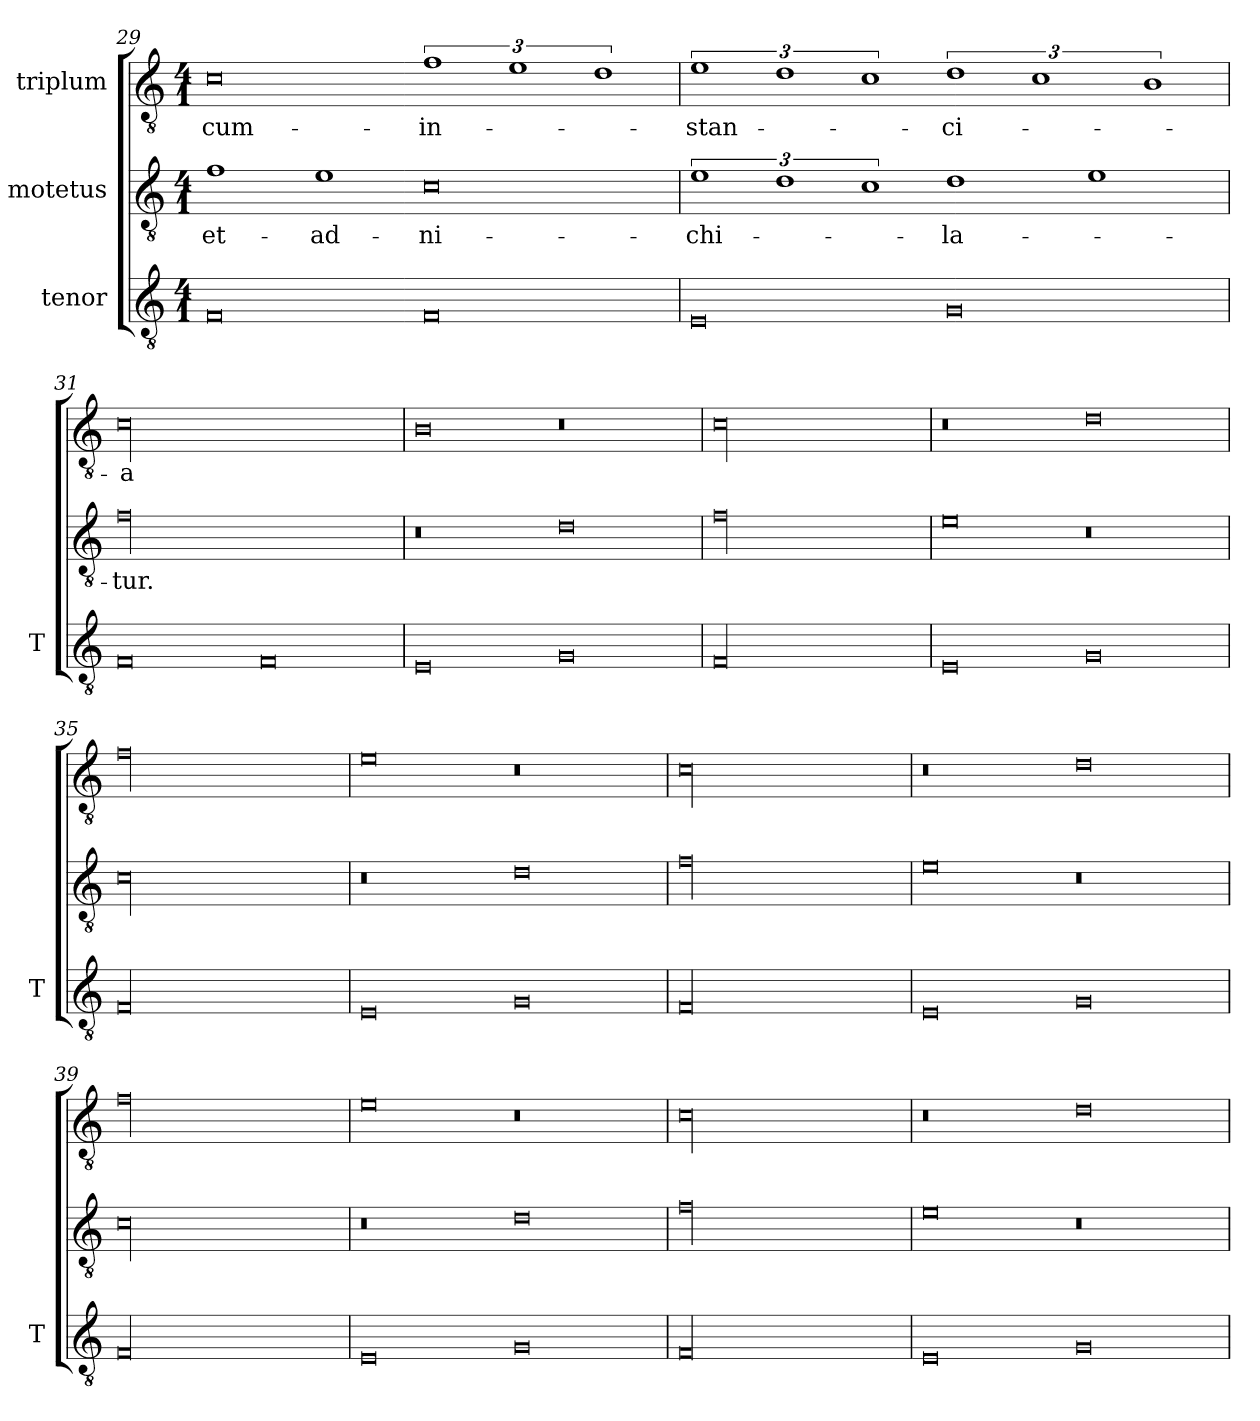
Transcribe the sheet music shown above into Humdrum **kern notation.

**kern	**kern	**text	**kern	**text
*part3	*part2	*part2	*part1	*part1
*staff3	*staff2	*staff2	*staff1	*staff1
*I"tenor	*I"motetus	*	*I"triplum	*
*I'T	*	*	*	*
*clefGv2	*clefGv2	*	*clefGv2	*
*k[]	*k[]	*	*k[]	*
*C:	*C:	*	*C:	*
*M4/1	*M4/1	*	*M4/1	*
=29	=29	=29	=29	=29
0F/	1f\	et-	0c\	cum-
.	1e\	ad-	.	.
0F/	0c\	-ni-	3%2f\	in-
.	.	.	3%2e\	.
.	.	.	3%2d\	.
=30	=30	=30	=30	=30
0E/	3%2e\	-chi-	3%2e\	-stan-
.	3%2d\	.	3%2d\	.
.	3%2c\	.	3%2c\	.
0G/	1d\	-la-	3%2d\	-ci-
.	.	.	3%2c\	.
.	1e\	.	.	.
.	.	.	3%2B\	.
=31	=31	=31	=31	=31
0F/	00f\	-tur.	00c\	-a
0F/	.	.	.	.
=32	=32	=32	=32	=32
0E/	0r	.	0B\	.
0G/	0d\	.	0r	.
=33	=33	=33	=33	=33
00F/	00f\	.	00c\	.
=34	=34	=34	=34	=34
0E/	0e\	.	0r	.
0G/	0r	.	0d\	.
=35	=35	=35	=35	=35
00F/	00c\	.	00f\	.
=36	=36	=36	=36	=36
0E/	0r	.	0e\	.
0G/	0d\	.	0r	.
=37	=37	=37	=37	=37
00F/	00f\	.	00c\	.
=38	=38	=38	=38	=38
0E/	0e\	.	0r	.
0G/	0r	.	0d\	.
=39	=39	=39	=39	=39
00F/	00c\	.	00f\	.
=40	=40	=40	=40	=40
0E/	0r	.	0e\	.
0G/	0d\	.	0r	.
=41	=41	=41	=41	=41
00F/	00f\	.	00c\	.
=42	=42	=42	=42	=42
0E/	0e\	.	0r	.
0G/	0r	.	0d\	.
=	=	=	=	=
*-	*-	*-	*-	*-
